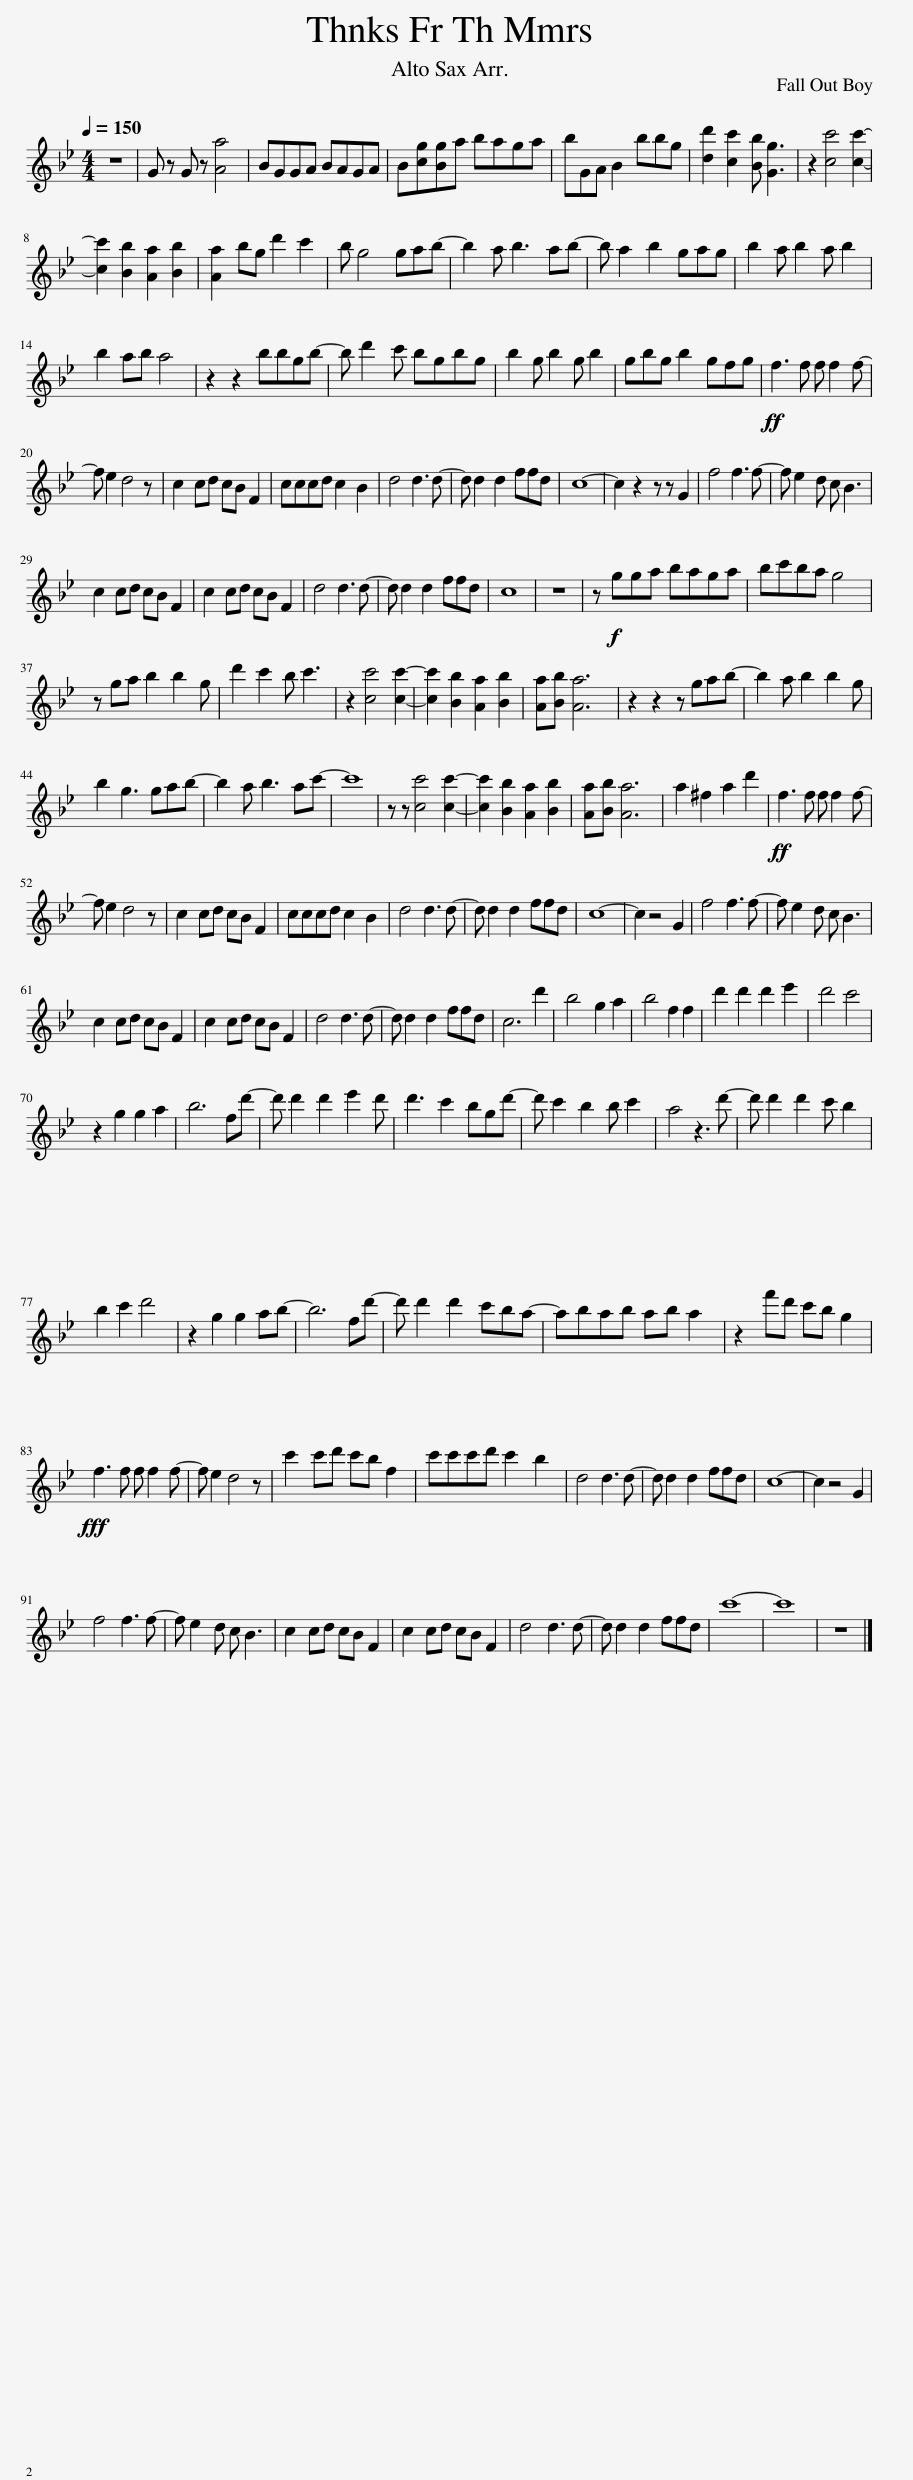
X:1
L:1/8
Q:1/4=150
M:4/4
I:linebreak $
K:none
V:1 treble transpose=-9
V:1
[K:Bb] z8 | G z G z [Aa]4 | BGGA BAGA | B[cg][Bg]a baga | bGA B2 bbg | %5
 [dd']2 [cc']2 [Bb] [Gg]3 | z2 [cc']4 [cc']2- |$ [cc']2 [Bb]2 [Aa]2 [Bb]2 | [Aa]2 bg d'2 c'2 | b g4 gab- | %10
 b2 a b3 ab- | b a2 b2 gag | b2 a b2 a b2 |$ b2 ab a4 | z2 z2 bbgb- | %15
 b d'2 c' bgbg | b2 g b2 g b2 | gbg b2 gfg |!ff! f3 f f f2 f- |$ f e2 d4 z | %20
 c2 cd cB F2 | cccd c2 B2 | d4 d3 d- | d d2 d2 ffd | c8- | %25
 c2 z2 z z G2 | f4 f3 f- | f e2 d c B3 |$ c2 cd cB F2 | c2 cd cB F2 | %30
 d4 d3 d- | d d2 d2 ffd | c8 | z8 | z!f! gga baga | %35
 bc'ba g4 |$ z ga b2 b2 g | d'2 c'2 b c'3 | z2 [cc']4 [cc']2- | [cc']2 [Bb]2 [Aa]2 [Bb]2 | %40
 [Aa][Bb] [Aa]6 | z2 z2 z gab- | b2 a b2 b2 g |$ b2 g3 gab- | b2 a b3 ac'- | %45
 c'8 | z z [cc']4 [cc']2- | [cc']2 [Bb]2 [Aa]2 [Bb]2 | [Aa][Bb] [Aa]6 | a2 ^f2 a2 d'2 | %50
!ff! f3 f f f2 f- |$ f e2 d4 z | c2 cd cB F2 | cccd c2 B2 | d4 d3 d- | %55
 d d2 d2 ffd | c8- | c2 z4 G2 | f4 f3 f- | f e2 d c B3 |$ %60
 c2 cd cB F2 | c2 cd cB F2 | d4 d3 d- | d d2 d2 ffd | c6 d'2 | %65
 b4 g2 a2 | b4 f2 f2 | d'2 d'2 d'2 e'2 | d'4 c'4 |$ z2 g2 g2 a2 | %70
 b6 fd'- | d' d'2 d'2 e'2 d' | d'3 c'2 bgd'- | d' c'2 b2 b c'2 | a4 z3 d'- | %75
 d' d'2 d'2 c' b2 |$ b2 c'2 d'4 | z2 g2 g2 ab- | b6 fd'- | d' d'2 d'2 c'ba- | %80
 abab ab a2 | z2 f'd' c'b g2 |$!fff! f3 f f f2 f- | f e2 d4 z | c'2 c'd' c'b f2 | %85
 c'c'c'd' c'2 b2 | d4 d3 d- | d d2 d2 ffd | c8- | c2 z4 G2 |$ %90
 f4 f3 f- | f e2 d c B3 | c2 cd cB F2 | c2 cd cB F2 | d4 d3 d- | %95
 d d2 d2 ffd | c'8- | c'8 | z8 |] %99
